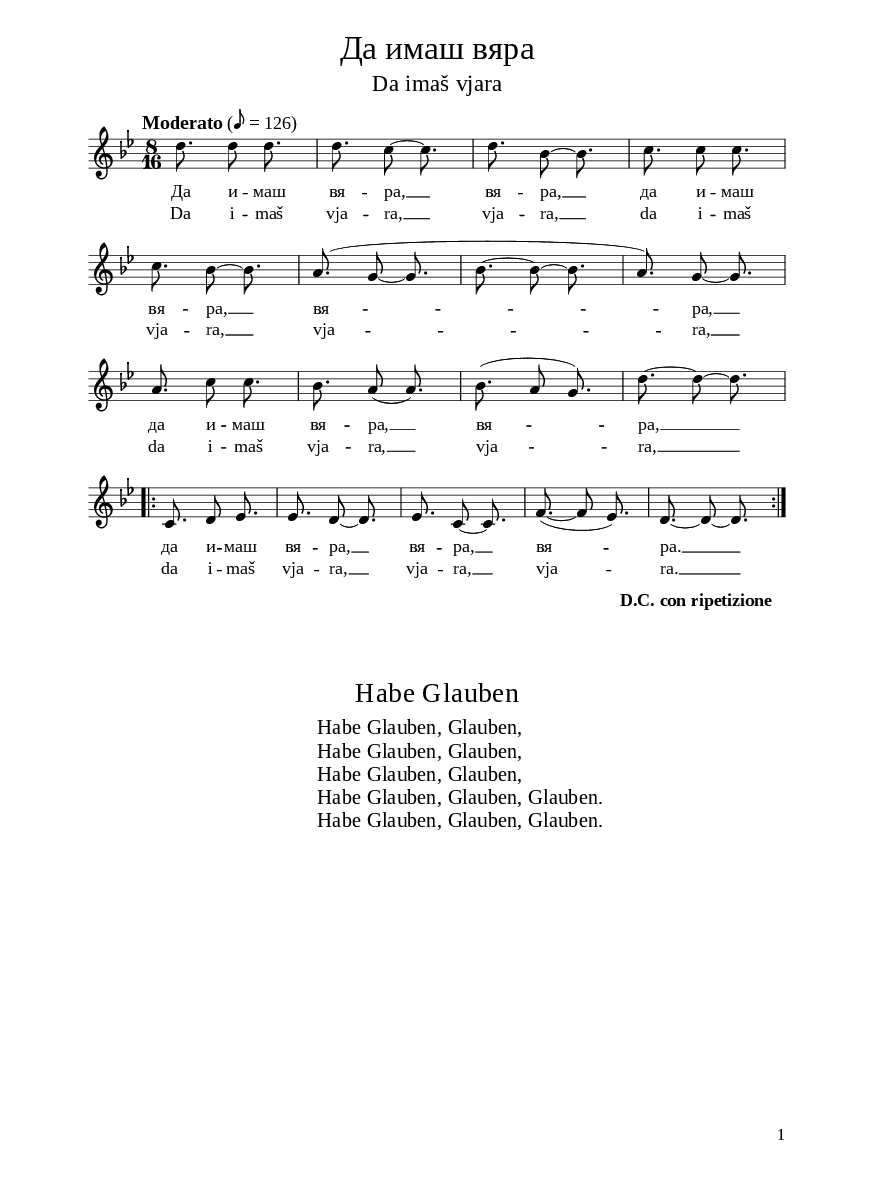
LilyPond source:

\version "2.24.4"

% include paper part and global functions
\include "include/globals.ily"

\bookpart {
  \label #'ref110_1
  \tocItem \markup "Да имаш вяра – Da imaš vjara"
  \include "include/bookpart-paper.ily"
  \score {
    \include "include/score-layout.ily"


    \new Voice \relative c' {
      \clef treble
      \key g \minor
      \time 8/16
      \tempoFunc "Moderato" 8 "126"
      \autoBeamOff

      d'8. d8 d8. | % 2
      d8. c8 ~ c8. | % 3
      d8. bes8 ~ bes8. | % 4
      c8. c8 c8. \break | % 5
      c8. bes8 ~ bes8. | % 6
      a8. ( g8 ~ g8. | % 7
      bes8. ~ bes8 ~ bes8. | % 8
      a8. ) g8 ~ g8. \break | % 9
      a8. c8 c8. |
      bes8. a8 ( a8. ) | % 11
      bes8. ( a8 g8. ) | % 12
      d'8. ~ d8 ~ d8. \break | % 13
      \bar ".|:-|"
      c,8. d8 es8. | % 14
      es8. d8 ~ d8. | % 15
      es8. c8 ~ c8. | % 16
      f8. ( ~ f8 es8. ) | % 17
      d8. ~ d8 ~ d8.
      \bar ":|."

    }

    \addlyrics {
      Да и -- маш
      вя -- ра, __ вя -- ра, __ да и -- маш вя -- ра, __ вя --
      ра, __ да и -- маш вя -- ра, __ вя -- ра, __ да и --
      маш вя -- ра, __ вя -- ра, __ вя -- ра. __}
      \addlyrics {
        Da i -- maš
        vja -- ra, __ vja -- ra, __ da i -- maš vja -- ra, __ vja --
        ra, __ da i -- maš vja -- ra, __ vja -- ra, __ da i --
        maš vja -- ra, __ vja -- ra, __ vja -- ra. __}

        \header {
          title = \titleFunc "Да имаш вяра" "Da imaš vjara"
        }

        \midi{}

      } % score

      \markup \empty-one
      \markup \dc-one "D.C. con ripetizione"


      % include foreign translation(s) of the song

      \markup \vspace #3
      \version "2.24.4"

\markup \fill-line { \fontsize #deTitleFontSize "Habe Glauben" }
\markup \null
\markup \null
\markup \abs-fontsize #10 {
  \hspace #30
  \override #`(baseline-skip . ,deCoupletBaselineSkip)

  \column { 
    \line { " " Habe Glauben, Glauben,}
    \line { " " Habe Glauben, Glauben,}
    \line { " " Habe Glauben, Glauben,}
    \line { " " Habe Glauben, Glauben, Glauben. }
    \line { " " Habe Glauben, Glauben, Glauben. }


  }


}


    } % bookpart
